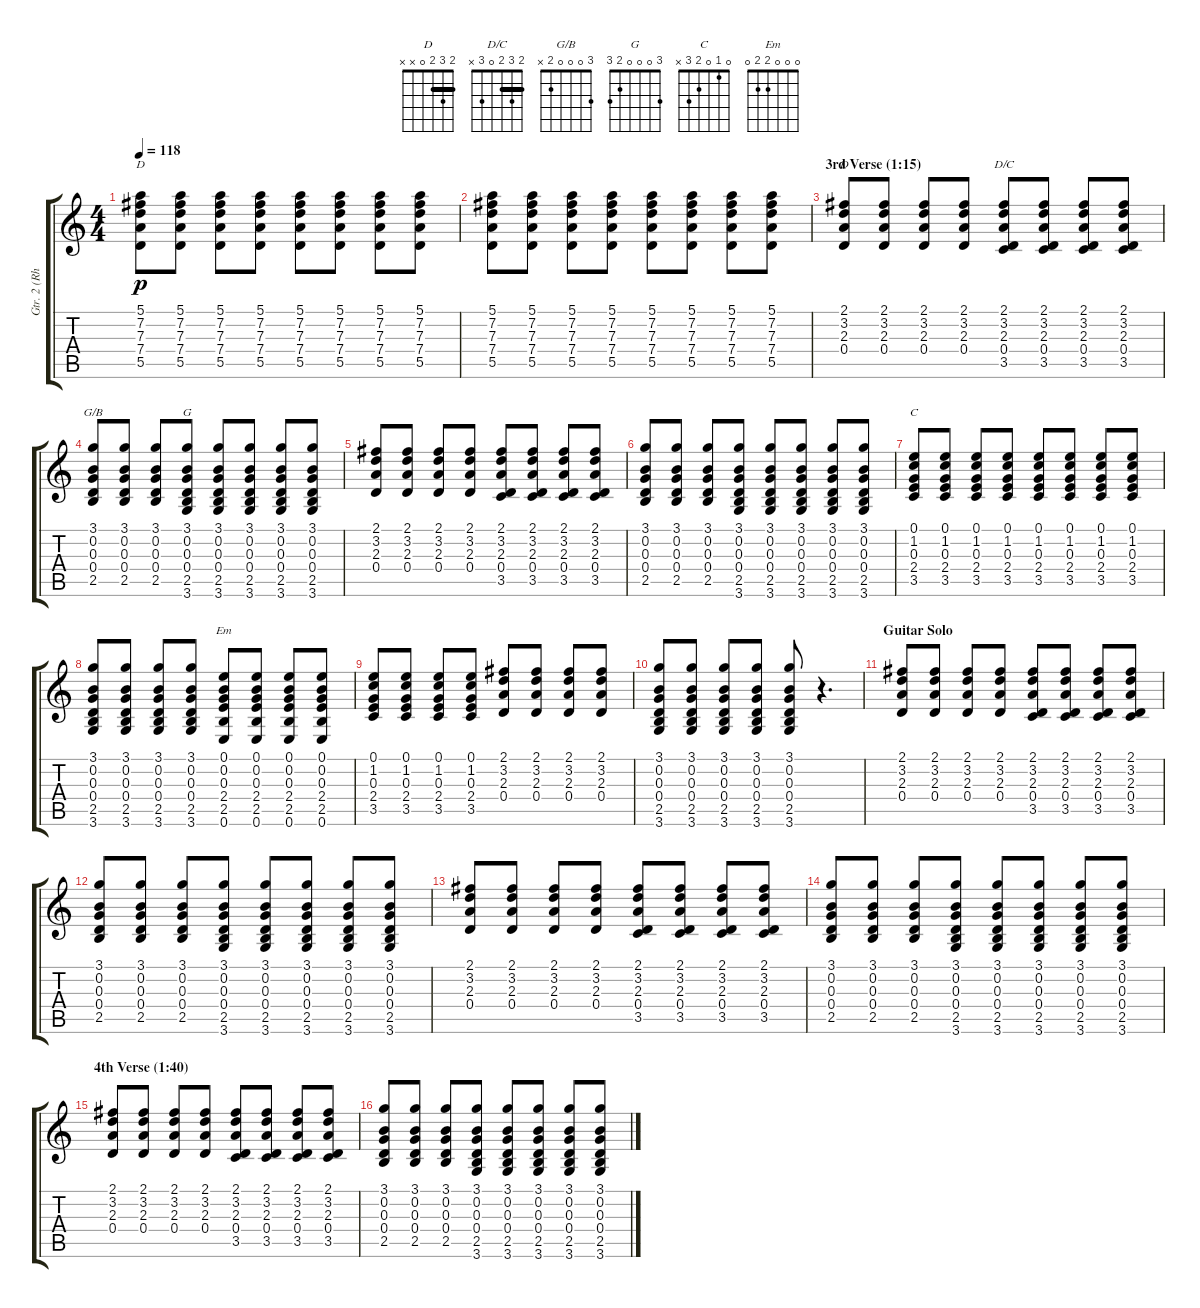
\track ("Gtr. 2 (Rhythm)" "Gtr. 2 (Rh") {instrument acousticguitarsteel}
\staff {score tabs}
\tuning (E4 B3 G3 D3 A2 E2) {hide}
\chord ("D" 5 7 7 7 5 x) {firstfret 5 barre 5}
\chord ("D" 2 3 2 0 x x) {barre 2}
\chord ("D/C" 2 3 2 0 3 x) {barre 2}
\chord ("G/B" 3 0 0 0 2 x)
\chord ("G" 3 0 0 0 2 3)
\chord ("C" 0 1 0 2 3 x)
\chord ("Em" 0 0 0 2 2 0)
\ts (4 4)
\tempo 118
\clef g2
\ks c
(5.1 7.2 7.3 7.4 5.5).8{ch "D" dy p} (5.1 7.2 7.3 7.4 5.5).8 (5.1 7.2 7.3 7.4 5.5).8 (5.1 7.2 7.3 7.4 5.5).8 (5.1 7.2 7.3 7.4 5.5).8 (5.1 7.2 7.3 7.4 5.5).8 (5.1 7.2 7.3 7.4 5.5).8 (5.1 7.2 7.3 7.4 5.5).8 |
(5.1 7.2 7.3 7.4 5.5).8 (5.1 7.2 7.3 7.4 5.5).8 (5.1 7.2 7.3 7.4 5.5).8 (5.1 7.2 7.3 7.4 5.5).8 (5.1 7.2 7.3 7.4 5.5).8 (5.1 7.2 7.3 7.4 5.5).8 (5.1 7.2 7.3 7.4 5.5).8 (5.1 7.2 7.3 7.4 5.5).8 |
\section ("" "3rd Verse (1:15)")
(2.1 3.2 2.3 0.4).8{ch "D"} (2.1 3.2 2.3 0.4).8 (2.1 3.2 2.3 0.4).8 (2.1 3.2 2.3 0.4).8 (2.1 3.2 2.3 0.4 3.5).8{ch "D/C"} (2.1 3.2 2.3 0.4 3.5).8 (2.1 3.2 2.3 0.4 3.5).8 (2.1 3.2 2.3 0.4 3.5).8 |
(3.1 0.2 0.3 0.4 2.5).8{ch "G/B"} (3.1 0.2 0.3 0.4 2.5).8 (3.1 0.2 0.3 0.4 2.5).8 (3.1 0.2 0.3 0.4 2.5 3.6).8{ch "G"} (3.1 0.2 0.3 0.4 2.5 3.6).8 (3.1 0.2 0.3 0.4 2.5 3.6).8 (3.1 0.2 0.3 0.4 2.5 3.6).8 (3.1 0.2 0.3 0.4 2.5 3.6).8 |
(2.1 3.2 2.3 0.4).8 (2.1 3.2 2.3 0.4).8 (2.1 3.2 2.3 0.4).8 (2.1 3.2 2.3 0.4).8 (2.1 3.2 2.3 0.4 3.5).8 (2.1 3.2 2.3 0.4 3.5).8 (2.1 3.2 2.3 0.4 3.5).8 (2.1 3.2 2.3 0.4 3.5).8 |
(3.1 0.2 0.3 0.4 2.5).8 (3.1 0.2 0.3 0.4 2.5).8 (3.1 0.2 0.3 0.4 2.5).8 (3.1 0.2 0.3 0.4 2.5 3.6).8 (3.1 0.2 0.3 0.4 2.5 3.6).8 (3.1 0.2 0.3 0.4 2.5 3.6).8 (3.1 0.2 0.3 0.4 2.5 3.6).8 (3.1 0.2 0.3 0.4 2.5 3.6).8 |
(0.1 1.2 0.3 2.4 3.5).8{ch "C"} (0.1 1.2 0.3 2.4 3.5).8 (0.1 1.2 0.3 2.4 3.5).8 (0.1 1.2 0.3 2.4 3.5).8 (0.1 1.2 0.3 2.4 3.5).8 (0.1 1.2 0.3 2.4 3.5).8 (0.1 1.2 0.3 2.4 3.5).8 (0.1 1.2 0.3 2.4 3.5).8 |
(3.1 0.2 0.3 0.4 2.5 3.6).8 (3.1 0.2 0.3 0.4 2.5 3.6).8 (3.1 0.2 0.3 0.4 2.5 3.6).8 (3.1 0.2 0.3 0.4 2.5 3.6).8 (0.1 0.2 0.3 2.4 2.5 0.6).8{ch "Em"} (0.1 0.2 0.3 2.4 2.5 0.6).8 (0.1 0.2 0.3 2.4 2.5 0.6).8 (0.1 0.2 0.3 2.4 2.5 0.6).8 |
(0.1 1.2 0.3 2.4 3.5).8 (0.1 1.2 0.3 2.4 3.5).8 (0.1 1.2 0.3 2.4 3.5).8 (0.1 1.2 0.3 2.4 3.5).8 (2.1 3.2 2.3 0.4).8 (2.1 3.2 2.3 0.4).8 (2.1 3.2 2.3 0.4).8 (2.1 3.2 2.3 0.4).8 |
(3.1 0.2 0.3 0.4 2.5 3.6).8 (3.1 0.2 0.3 0.4 2.5 3.6).8 (3.1 0.2 0.3 0.4 2.5 3.6).8 (3.1 0.2 0.3 0.4 2.5 3.6).8 (3.1 0.2 0.3 0.4 2.5 3.6).8 r.4{d} |
\section ("" "Guitar Solo ")
(2.1 3.2 2.3 0.4).8 (2.1 3.2 2.3 0.4).8 (2.1 3.2 2.3 0.4).8 (2.1 3.2 2.3 0.4).8 (2.1 3.2 2.3 0.4 3.5).8 (2.1 3.2 2.3 0.4 3.5).8 (2.1 3.2 2.3 0.4 3.5).8 (2.1 3.2 2.3 0.4 3.5).8 |
(3.1 0.2 0.3 0.4 2.5).8 (3.1 0.2 0.3 0.4 2.5).8 (3.1 0.2 0.3 0.4 2.5).8 (3.1 0.2 0.3 0.4 2.5 3.6).8 (3.1 0.2 0.3 0.4 2.5 3.6).8 (3.1 0.2 0.3 0.4 2.5 3.6).8 (3.1 0.2 0.3 0.4 2.5 3.6).8 (3.1 0.2 0.3 0.4 2.5 3.6).8 |
(2.1 3.2 2.3 0.4).8 (2.1 3.2 2.3 0.4).8 (2.1 3.2 2.3 0.4).8 (2.1 3.2 2.3 0.4).8 (2.1 3.2 2.3 0.4 3.5).8 (2.1 3.2 2.3 0.4 3.5).8 (2.1 3.2 2.3 0.4 3.5).8 (2.1 3.2 2.3 0.4 3.5).8 |
(3.1 0.2 0.3 0.4 2.5).8 (3.1 0.2 0.3 0.4 2.5).8 (3.1 0.2 0.3 0.4 2.5).8 (3.1 0.2 0.3 0.4 2.5 3.6).8 (3.1 0.2 0.3 0.4 2.5 3.6).8 (3.1 0.2 0.3 0.4 2.5 3.6).8 (3.1 0.2 0.3 0.4 2.5 3.6).8 (3.1 0.2 0.3 0.4 2.5 3.6).8 |
\section ("" "4th Verse (1:40)")
(2.1 3.2 2.3 0.4).8 (2.1 3.2 2.3 0.4).8 (2.1 3.2 2.3 0.4).8 (2.1 3.2 2.3 0.4).8 (2.1 3.2 2.3 0.4 3.5).8 (2.1 3.2 2.3 0.4 3.5).8 (2.1 3.2 2.3 0.4 3.5).8 (2.1 3.2 2.3 0.4 3.5).8 |
(3.1 0.2 0.3 0.4 2.5).8 (3.1 0.2 0.3 0.4 2.5).8 (3.1 0.2 0.3 0.4 2.5).8 (3.1 0.2 0.3 0.4 2.5 3.6).8 (3.1 0.2 0.3 0.4 2.5 3.6).8 (3.1 0.2 0.3 0.4 2.5 3.6).8 (3.1 0.2 0.3 0.4 2.5 3.6).8 (3.1 0.2 0.3 0.4 2.5 3.6).8
